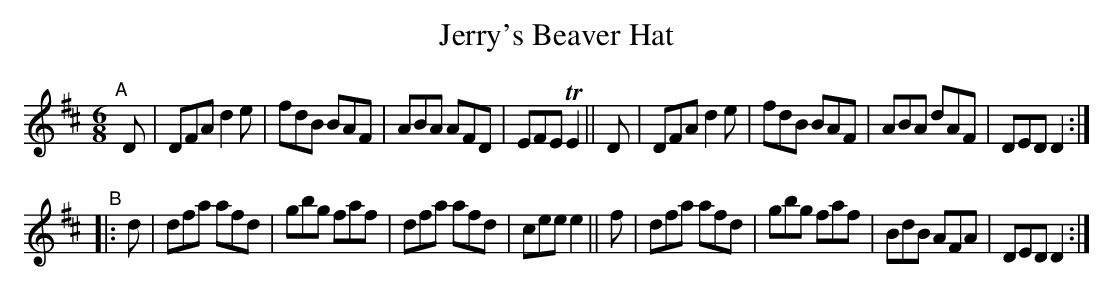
X:1
T: Jerry's Beaver Hat
M: 6/8
L: 1/8
K: D
"^A"\
[|]D | DFA d2e | fdB BAF | ABA AFD | EFE TE2 \
|| D | DFA d2e | fdB BAF | ABA dAF | DED D2 :|
"^B"\
|: d | dfa afd | gbg faf | dfa afd | cee e2 \
|| f | dfa afd | gbg faf | BdB AFA | DEDD2 :|
